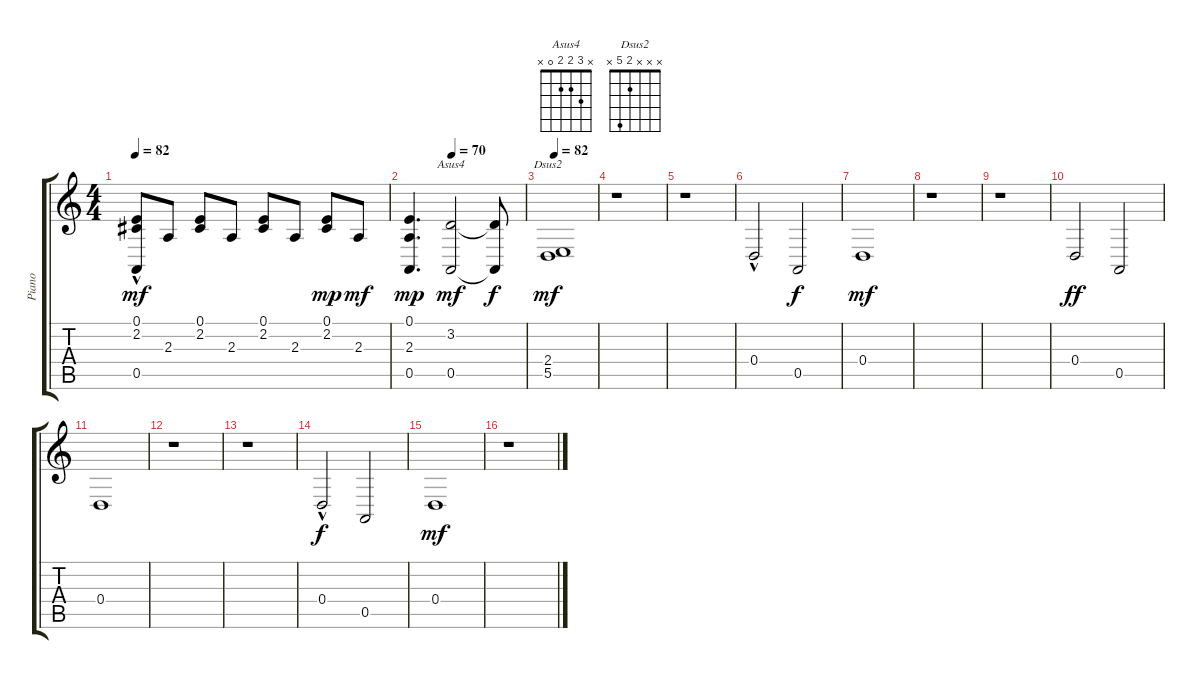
\track ("Piano" "Piano") {instrument acousticgrandpiano}
\staff {score tabs}
\tuning (E4 B3 G3 D3 A2 E2) {hide}
\chord ("Asus4" x 3 2 2 0 x)
\chord ("Dsus2" x x x 2 5 x)
\ts (4 4)
\tempo 82
\clef g2
\ks c
(0.1 2.2 0.5{hac}).8{dy mf} 2.3.8 (0.1 2.2).8 2.3.8 (0.1 2.2).8 2.3.8 (0.1 2.2).8{dy mp} 2.3.8{dy mf} |
\tempo (70 0.375)
(0.1 2.3 0.5).4{d dy mp} (3.2 0.5).2{ch "Asus4" dy mf} (3.2{t} 0.5{t}).8{dy f} |
\tempo 82
(2.4 5.5).1{ch "Dsus2" dy mf} |
r.1 |
r.1 |
0.4{hac}.2 0.5.2{dy f} |
0.4.1{dy mf} |
r.1 |
r.1 |
0.4.2{dy ff} 0.5.2 |
0.4.1 |
r.1 |
r.1 |
0.4{hac}.2{dy f} 0.5.2 |
0.4.1{dy mf} |
r.1
